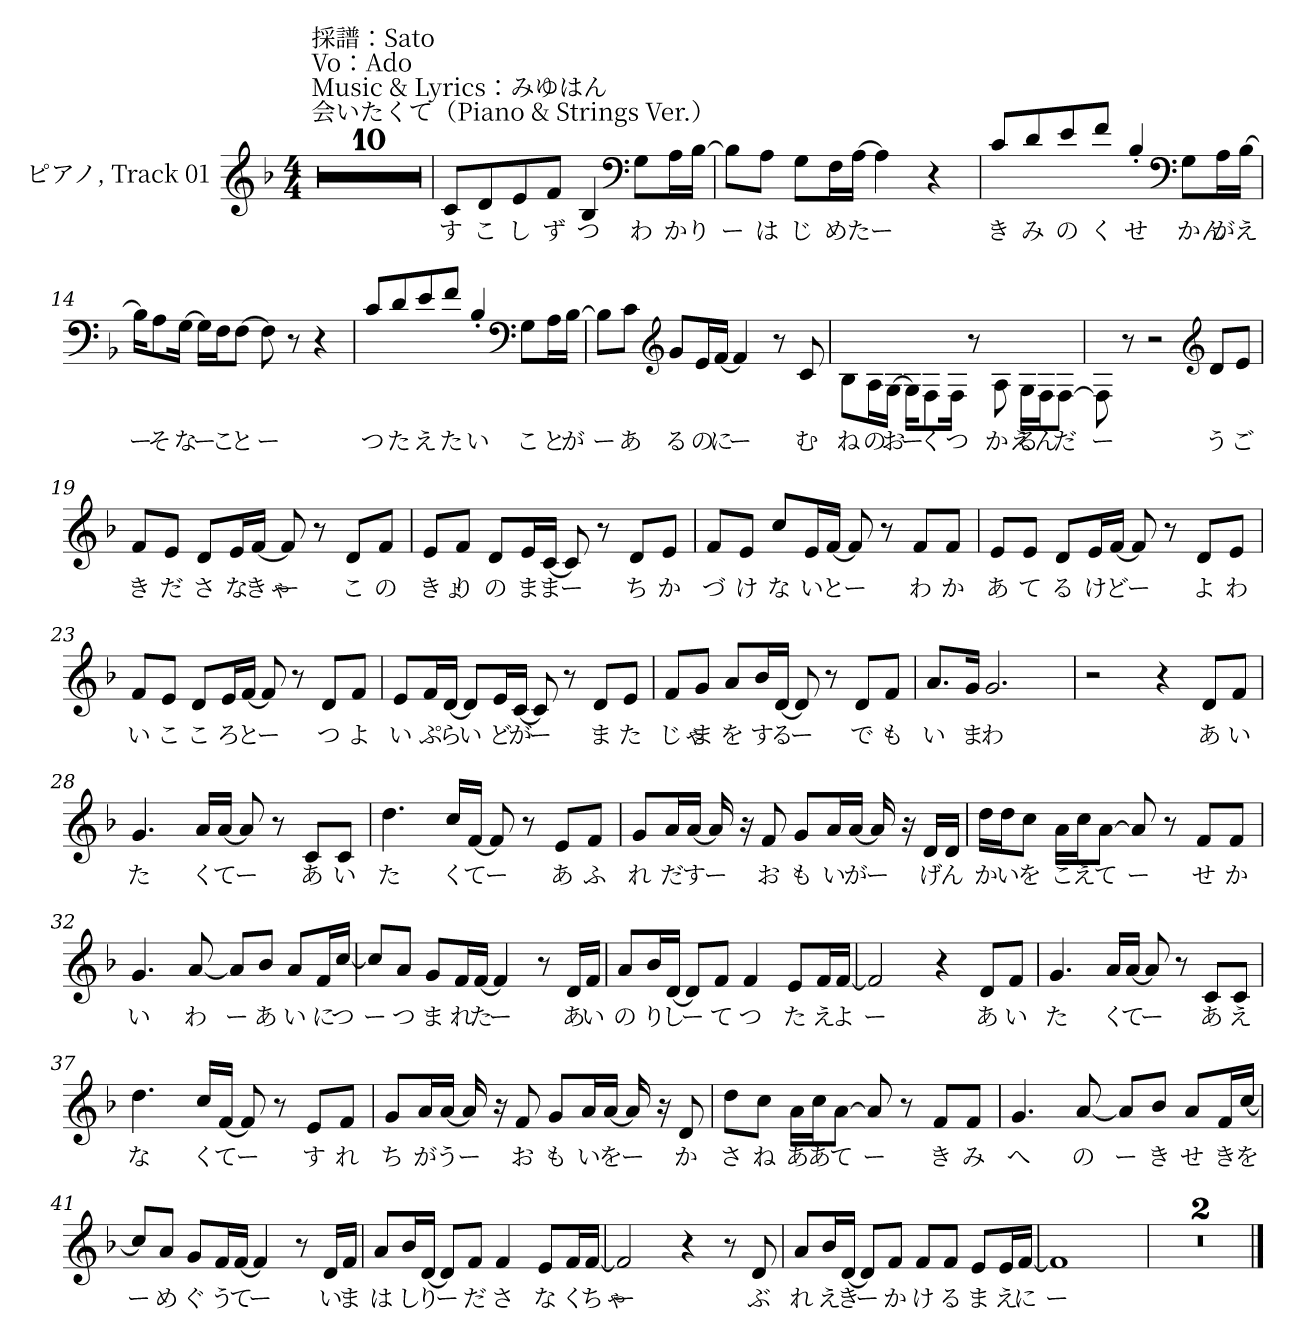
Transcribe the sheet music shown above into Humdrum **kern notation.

**kern	**text
*part1	*part1
*staff1	*staff1
*I"ピアノ, Track 01	*
*clefG2	*
*k[b-]	*
*M4/4	*
*MM80	*
=1	=1
!LO:TX:a:t=会いたくて（Piano & Strings Ver.）	!
!LO:TX:a:t=Music & Lyrics：みゆはん	!
!LO:TX:a:t=Vo：Ado	!
!LO:TX:a:t=採譜：Sato	!
1r	.
=2	=2
1r	.
=3	=3
1r	.
=4	=4
1r	.
!!LO:LB:g=z
=5	=5
1r	.
=6	=6
1r	.
=7	=7
1r	.
=8	=8
1r	.
!!LO:LB:g=z
=9	=9
1r	.
=10	=10
1r	.
!!LO:LB:g=z
=11	=11
!	!LO:LY:b
8c/L	す
!	!LO:LY:b
8d/	こ
!	!LO:LY:b
8e/	し
!	!LO:LY:b
8f/J	ず
!	!LO:LY:b
4B-/	つ
*clefF4	*
!	!LO:LY:b
8G\L	わ
!	!LO:LY:b
16A\L	か
!	!LO:LY:b
[16B-\JJ	り
=12	=12
!	!LO:LY:b
8B-\L]	ー
!	!LO:LY:b
8A\J	は
!	!LO:LY:b
8G\L	じ
!	!LO:LY:b
16F\L	め
!	!LO:LY:b
[16A\JJ	た
!	!LO:LY:b
4A\]	ー
4r	.
!!LO:LB:g=z
=13	=13
!	!LO:LY:b
8c/L	き
!	!LO:LY:b
8d/	み
!	!LO:LY:b
8e/	の
!	!LO:LY:b
8f/J	く
!	!LO:LY:b
4B-'/	せ
*clefF4	*
!	!LO:LY:b
8G\L	かん
!	!LO:LY:b
16A\L	が
!	!LO:LY:b
[16B-\JJ	え
=14	=14
!	!LO:LY:b
16B-\KL]	ー
!	!LO:LY:b
8A\	そ
!	!LO:LY:b
[16G\Jk	な
!	!LO:LY:b
16G\LL]	ー
!	!LO:LY:b
16F\J	こ
!	!LO:LY:b
[8F\J	と
!	!LO:LY:b
8F\]	ー
8r	.
4r	.
!!LO:LB:g=z
=15	=15
!	!LO:LY:b
8c/L	つ
!	!LO:LY:b
8d/	た
!	!LO:LY:b
8e/	え
!	!LO:LY:b
8f/J	た
!	!LO:LY:b
4B-'/	い
*clefF4	*
!	!LO:LY:b
8G\L	こ
!	!LO:LY:b
16A\L	と
!	!LO:LY:b
[16B-\JJ	が
=16	=16
!	!LO:LY:b
8B-\L]	ー
!	!LO:LY:b
8c\J	あ
*clefG2	*
!	!LO:LY:b
8g/L	る
!	!LO:LY:b
16e/L	の
!	!LO:LY:b
[16f/JJ	に
!	!LO:LY:b
4f/]	ー
8r	.
!	!LO:LY:b
8c/	む
!!LO:LB:g=z
=17	=17
!	!LO:LY:b
8B-\L	ね
!	!LO:LY:b
16A\L	の
!	!LO:LY:b
[16G\JJ	お
!	!LO:LY:b
16G\KL]	ー
!	!LO:LY:b
8F\	く
!	!LO:LY:b
16F\Jk	つ
8r	.
!	!LO:LY:b
8A\	かえ
!	!LO:LY:b
16G\LL	る
!	!LO:LY:b
16F\J	ん
!	!LO:LY:b
[8F\J	だ
=18	=18
!	!LO:LY:b
8F\]	ー
8r	.
2r	.
*clefG2	*
!	!LO:LY:b
8d/L	う
!	!LO:LY:b
8e/J	ご
!!LO:LB:g=z
=19	=19
!	!LO:LY:b
8f/L	き
!	!LO:LY:b
8e/J	だ
!	!LO:LY:b
8d/L	さ
!	!LO:LY:b
16e/L	な
!	!LO:LY:b
[16f/JJ	きゃ
!	!LO:LY:b
8f/]	ー
8r	.
!	!LO:LY:b
8d/L	こ
!	!LO:LY:b
8f/J	の
=20	=20
!	!LO:LY:b
8e/L	きょ
!	!LO:LY:b
8f/J	り
!	!LO:LY:b
8d/L	の
!	!LO:LY:b
16e/L	ま
!	!LO:LY:b
[16c/JJ	ま
!	!LO:LY:b
8c/]	ー
8r	.
!	!LO:LY:b
8d/L	ち
!	!LO:LY:b
8e/J	か
!!LO:LB:g=z
=21	=21
!	!LO:LY:b
8f/L	づ
!	!LO:LY:b
8e/J	け
!	!LO:LY:b
8cc/L	な
!	!LO:LY:b
16e/L	い
!	!LO:LY:b
[16f/JJ	と
!	!LO:LY:b
8f/]	ー
8r	.
!	!LO:LY:b
8f/L	わ
!	!LO:LY:b
8f/J	か
=22	=22
!	!LO:LY:b
8e/L	あ
!	!LO:LY:b
8e/J	て
!	!LO:LY:b
8d/L	る
!	!LO:LY:b
16e/L	け
!	!LO:LY:b
[16f/JJ	ど
!	!LO:LY:b
8f/]	ー
8r	.
!	!LO:LY:b
8d/L	よ
!	!LO:LY:b
8e/J	わ
!!LO:LB:g=z
=23	=23
!	!LO:LY:b
8f/L	い
!	!LO:LY:b
8e/J	こ
!	!LO:LY:b
8d/L	こ
!	!LO:LY:b
16e/L	ろ
!	!LO:LY:b
[16f/JJ	と
!	!LO:LY:b
8f/]	ー
8r	.
!	!LO:LY:b
8d/L	つ
!	!LO:LY:b
8f/J	よ
=24	=24
!	!LO:LY:b
8e/L	い
!	!LO:LY:b
16f/L	ぷ
!	!LO:LY:b
[16d/JJ	ら
!	!LO:LY:b
8d/L]	い
!	!LO:LY:b
16e/L	ど
!	!LO:LY:b
[16c/JJ	が
!	!LO:LY:b
8c/]	ー
8r	.
!	!LO:LY:b
8d/L	ま
!	!LO:LY:b
8e/J	た
!!LO:PB:g=z
=25	=25
!	!LO:LY:b
8f/L	じゃ
!	!LO:LY:b
8g/J	ま
!	!LO:LY:b
8a/L	を
!	!LO:LY:b
16b-/L	す
!	!LO:LY:b
[16d/JJ	る
!	!LO:LY:b
8d/]	ー
8r	.
!	!LO:LY:b
8d/L	で
!	!LO:LY:b
8f/J	も
=26	=26
!	!LO:LY:b
8.a/L	い
!	!LO:LY:b
16g/Jk	ま
!	!LO:LY:b
2.g/	わ
=27	=27
2r	.
4r	.
!	!LO:LY:b
8d/L	あ
!	!LO:LY:b
8f/J	い
!!LO:LB:g=z
=28	=28
!	!LO:LY:b
4.g/	た
!	!LO:LY:b
16a/LL	く
!	!LO:LY:b
[16a/JJ	て
!	!LO:LY:b
8a/]	ー
8r	.
!	!LO:LY:b
8c/L	あ
!	!LO:LY:b
8c/J	い
=29	=29
!	!LO:LY:b
4.dd\	た
!	!LO:LY:b
16cc/LL	く
!	!LO:LY:b
[16f/JJ	て
!	!LO:LY:b
8f/]	ー
8r	.
!	!LO:LY:b
8e/L	あ
!	!LO:LY:b
8f/J	ふ
!!LO:LB:g=z
=30	=30
!	!LO:LY:b
8g/L	れ
!	!LO:LY:b
16a/L	だ
!	!LO:LY:b
[16a/JJ	す
!	!LO:LY:b
16a/]	ー
16r	.
!	!LO:LY:b
8f/	お
!	!LO:LY:b
8g/L	も
!	!LO:LY:b
16a/L	い
!	!LO:LY:b
[16a/JJ	が
!	!LO:LY:b
16a/]	ー
16r	.
!	!LO:LY:b
16d/LL	げ
!	!LO:LY:b
16d/JJ	ん
=31	=31
!	!LO:LY:b
16dd\LL	か
!	!LO:LY:b
16dd\J	い
!	!LO:LY:b
8cc\J	を
!	!LO:LY:b
16a\LL	こ
!	!LO:LY:b
16cc\J	え
!	!LO:LY:b
[8a\J	て
!	!LO:LY:b
8a/]	ー
8r	.
!	!LO:LY:b
8f/L	せ
!	!LO:LY:b
8f/J	か
!!LO:LB:g=z
=32	=32
!	!LO:LY:b
4.g/	い
!	!LO:LY:b
[8a/	わ
!	!LO:LY:b
8a/L]	ー
!	!LO:LY:b
8b-/J	あ
!	!LO:LY:b
8a/L	い
!	!LO:LY:b
16f/L	に
!	!LO:LY:b
[16cc/JJ	つ
=33	=33
!	!LO:LY:b
8cc/L]	ー
!	!LO:LY:b
8a/J	つ
!	!LO:LY:b
8g/L	ま
!	!LO:LY:b
16f/L	れ
!	!LO:LY:b
[16f/JJ	た
!	!LO:LY:b
4f/]	ー
8r	.
!	!LO:LY:b
16d/LL	あ
!	!LO:LY:b
16f/JJ	い
!!LO:LB:g=z
=34	=34
!	!LO:LY:b
8a/L	の
!	!LO:LY:b
16b-/L	り
!	!LO:LY:b
[16d/JJ	し
!	!LO:LY:b
8d/L]	ー
!	!LO:LY:b
8f/J	て
!	!LO:LY:b
4f/	つ
!	!LO:LY:b
8e/L	た
!	!LO:LY:b
16f/L	え
!	!LO:LY:b
[16f/JJ	よ
=35	=35
!	!LO:LY:b
2f/]	ー
4r	.
!	!LO:LY:b
8d/L	あ
!	!LO:LY:b
8f/J	い
=36	=36
!	!LO:LY:b
4.g/	た
!	!LO:LY:b
16a/LL	く
!	!LO:LY:b
[16a/JJ	て
!	!LO:LY:b
8a/]	ー
8r	.
!	!LO:LY:b
8c/L	あ
!	!LO:LY:b
8c/J	え
!!LO:LB:g=z
=37	=37
!	!LO:LY:b
4.dd\	な
!	!LO:LY:b
16cc/LL	く
!	!LO:LY:b
[16f/JJ	て
!	!LO:LY:b
8f/]	ー
8r	.
!	!LO:LY:b
8e/L	す
!	!LO:LY:b
8f/J	れ
=38	=38
!	!LO:LY:b
8g/L	ち
!	!LO:LY:b
16a/L	が
!	!LO:LY:b
[16a/JJ	う
!	!LO:LY:b
16a/]	ー
16r	.
!	!LO:LY:b
8f/	お
!	!LO:LY:b
8g/L	も
!	!LO:LY:b
16a/L	い
!	!LO:LY:b
[16a/JJ	を
!	!LO:LY:b
16a/]	ー
16r	.
!	!LO:LY:b
8d/	か
!!LO:LB:g=z
=39	=39
!	!LO:LY:b
8dd\L	さ
!	!LO:LY:b
8cc\J	ね
!	!LO:LY:b
16a\LL	あ
!	!LO:LY:b
16cc\J	あ
!	!LO:LY:b
[8a\J	て
!	!LO:LY:b
8a/]	ー
8r	.
!	!LO:LY:b
8f/L	き
!	!LO:LY:b
8f/J	み
=40	=40
!	!LO:LY:b
4.g/	へ
!	!LO:LY:b
[8a/	の
!	!LO:LY:b
8a/L]	ー
!	!LO:LY:b
8b-/J	き
!	!LO:LY:b
8a/L	せ
!	!LO:LY:b
16f/L	き
!	!LO:LY:b
[16cc/JJ	を
!!LO:LB:g=z
=41	=41
!	!LO:LY:b
8cc/L]	ー
!	!LO:LY:b
8a/J	め
!	!LO:LY:b
8g/L	ぐ
!	!LO:LY:b
16f/L	う
!	!LO:LY:b
[16f/JJ	て
!	!LO:LY:b
4f/]	ー
8r	.
!	!LO:LY:b
16d/LL	い
!	!LO:LY:b
16f/JJ	ま
=42	=42
!	!LO:LY:b
8a/L	は
!	!LO:LY:b
16b-/L	し
!	!LO:LY:b
[16d/JJ	り
!	!LO:LY:b
8d/L]	ー
!	!LO:LY:b
8f/J	だ
!	!LO:LY:b
4f/	さ
!	!LO:LY:b
8e/L	な
!	!LO:LY:b
16f/L	く
!	!LO:LY:b
[16f/JJ	ちゃ
!!LO:LB:g=z
=43	=43
!	!LO:LY:b
2f/]	ー
4r	.
8r	.
!	!LO:LY:b
8d/	ぶ
=44	=44
!	!LO:LY:b
8a/L	れ
!	!LO:LY:b
16b-/L	え
!	!LO:LY:b
[16d/JJ	き
!	!LO:LY:b
8d/L]	ー
!	!LO:LY:b
8f/J	か
!	!LO:LY:b
8f/L	け
!	!LO:LY:b
8f/J	る
!	!LO:LY:b
8e/L	ま
!	!LO:LY:b
16e/L	え
!	!LO:LY:b
[16f/JJ	に
!!LO:LB:g=z
=45	=45
!	!LO:LY:b
1f]	ー
=46	=46
1r	.
!!LO:LB:g=z
=47	=47
1r	.
==	==
*-	*-
